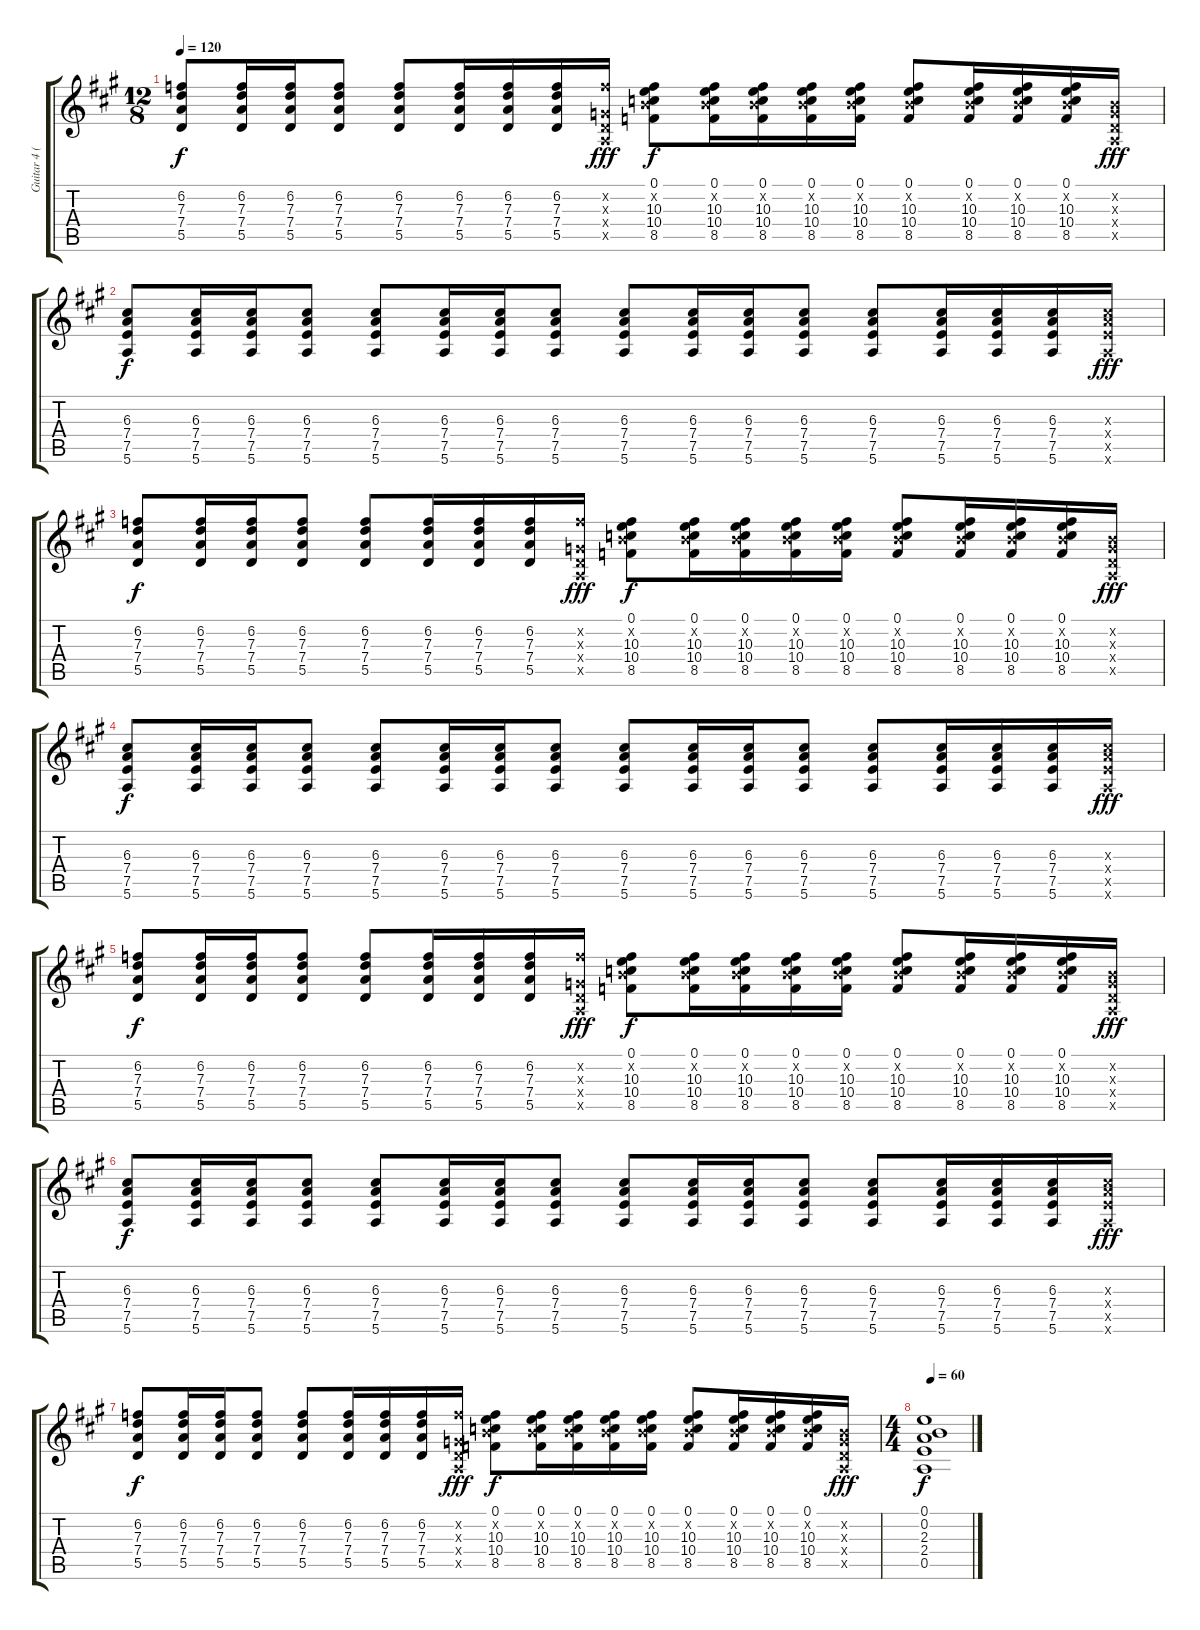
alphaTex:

\track ("Guitar 4 (dist.)" "Guitar 4 (") {instrument overdrivenguitar}
\staff {score tabs}
\tuning (E4 B3 G3 D3 A2 E2) {hide}
\ts (12 8)
\tempo 120
\clef g2
\ks a
(6.2 7.3 7.4 5.5).8{dy f} (6.2 7.3 7.4 5.5).16 (6.2 7.3 7.4 5.5).16 (6.2 7.3 7.4 5.5).8 (6.2 7.3 7.4 5.5).8 (6.2 7.3 7.4 5.5).16 (6.2 7.3 7.4 5.5).16 (6.2 7.3 7.4 5.5).16 (6.2{x} 0.3{x} 0.4{x} 0.5{x}).16{dy fff} (0.1 0.2{x} 10.3 10.4 8.5).8{dy f} (0.1 0.2{x} 10.3 10.4 8.5).16 (0.1 0.2{x} 10.3 10.4 8.5).16 (0.1 0.2{x} 10.3 10.4 8.5).16 (0.1 0.2{x} 10.3 10.4 8.5).16 (0.1 0.2{x} 10.3 10.4 8.5).8 (0.1 0.2{x} 10.3 10.4 8.5).16 (0.1 0.2{x} 10.3 10.4 8.5).16 (0.1 0.2{x} 10.3 10.4 8.5).16 (0.2{x} 0.3{x} 0.4{x} 0.5{x}).16{dy fff} |
(6.3 7.4 7.5 5.6).8{dy f} (6.3 7.4 7.5 5.6).16 (6.3 7.4 7.5 5.6).16 (6.3 7.4 7.5 5.6).8 (6.3 7.4 7.5 5.6).8 (6.3 7.4 7.5 5.6).16 (6.3 7.4 7.5 5.6).16 (6.3 7.4 7.5 5.6).8 (6.3 7.4 7.5 5.6).8 (6.3 7.4 7.5 5.6).16 (6.3 7.4 7.5 5.6).16 (6.3 7.4 7.5 5.6).8 (6.3 7.4 7.5 5.6).8 (6.3 7.4 7.5 5.6).16 (6.3 7.4 7.5 5.6).16 (6.3 7.4 7.5 5.6).16 (6.3{x} 7.4{x} 7.5{x} 5.6{x}).16{dy fff} |
(6.2 7.3 7.4 5.5).8{dy f} (6.2 7.3 7.4 5.5).16 (6.2 7.3 7.4 5.5).16 (6.2 7.3 7.4 5.5).8 (6.2 7.3 7.4 5.5).8 (6.2 7.3 7.4 5.5).16 (6.2 7.3 7.4 5.5).16 (6.2 7.3 7.4 5.5).16 (6.2{x} 0.3{x} 0.4{x} 0.5{x}).16{dy fff} (0.1 0.2{x} 10.3 10.4 8.5).8{dy f} (0.1 0.2{x} 10.3 10.4 8.5).16 (0.1 0.2{x} 10.3 10.4 8.5).16 (0.1 0.2{x} 10.3 10.4 8.5).16 (0.1 0.2{x} 10.3 10.4 8.5).16 (0.1 0.2{x} 10.3 10.4 8.5).8 (0.1 0.2{x} 10.3 10.4 8.5).16 (0.1 0.2{x} 10.3 10.4 8.5).16 (0.1 0.2{x} 10.3 10.4 8.5).16 (0.2{x} 0.3{x} 0.4{x} 0.5{x}).16{dy fff} |
(6.3 7.4 7.5 5.6).8{dy f} (6.3 7.4 7.5 5.6).16 (6.3 7.4 7.5 5.6).16 (6.3 7.4 7.5 5.6).8 (6.3 7.4 7.5 5.6).8 (6.3 7.4 7.5 5.6).16 (6.3 7.4 7.5 5.6).16 (6.3 7.4 7.5 5.6).8 (6.3 7.4 7.5 5.6).8 (6.3 7.4 7.5 5.6).16 (6.3 7.4 7.5 5.6).16 (6.3 7.4 7.5 5.6).8 (6.3 7.4 7.5 5.6).8 (6.3 7.4 7.5 5.6).16 (6.3 7.4 7.5 5.6).16 (6.3 7.4 7.5 5.6).16 (6.3{x} 7.4{x} 7.5{x} 5.6{x}).16{dy fff} |
(6.2 7.3 7.4 5.5).8{dy f} (6.2 7.3 7.4 5.5).16 (6.2 7.3 7.4 5.5).16 (6.2 7.3 7.4 5.5).8 (6.2 7.3 7.4 5.5).8 (6.2 7.3 7.4 5.5).16 (6.2 7.3 7.4 5.5).16 (6.2 7.3 7.4 5.5).16 (6.2{x} 0.3{x} 0.4{x} 0.5{x}).16{dy fff} (0.1 0.2{x} 10.3 10.4 8.5).8{dy f} (0.1 0.2{x} 10.3 10.4 8.5).16 (0.1 0.2{x} 10.3 10.4 8.5).16 (0.1 0.2{x} 10.3 10.4 8.5).16 (0.1 0.2{x} 10.3 10.4 8.5).16 (0.1 0.2{x} 10.3 10.4 8.5).8 (0.1 0.2{x} 10.3 10.4 8.5).16 (0.1 0.2{x} 10.3 10.4 8.5).16 (0.1 0.2{x} 10.3 10.4 8.5).16 (0.2{x} 0.3{x} 0.4{x} 0.5{x}).16{dy fff} |
(6.3 7.4 7.5 5.6).8{dy f} (6.3 7.4 7.5 5.6).16 (6.3 7.4 7.5 5.6).16 (6.3 7.4 7.5 5.6).8 (6.3 7.4 7.5 5.6).8 (6.3 7.4 7.5 5.6).16 (6.3 7.4 7.5 5.6).16 (6.3 7.4 7.5 5.6).8 (6.3 7.4 7.5 5.6).8 (6.3 7.4 7.5 5.6).16 (6.3 7.4 7.5 5.6).16 (6.3 7.4 7.5 5.6).8 (6.3 7.4 7.5 5.6).8 (6.3 7.4 7.5 5.6).16 (6.3 7.4 7.5 5.6).16 (6.3 7.4 7.5 5.6).16 (6.3{x} 7.4{x} 7.5{x} 5.6{x}).16{dy fff} |
(6.2 7.3 7.4 5.5).8{dy f} (6.2 7.3 7.4 5.5).16 (6.2 7.3 7.4 5.5).16 (6.2 7.3 7.4 5.5).8 (6.2 7.3 7.4 5.5).8 (6.2 7.3 7.4 5.5).16 (6.2 7.3 7.4 5.5).16 (6.2 7.3 7.4 5.5).16 (6.2{x} 0.3{x} 0.4{x} 0.5{x}).16{dy fff} (0.1 0.2{x} 10.3 10.4 8.5).8{dy f} (0.1 0.2{x} 10.3 10.4 8.5).16 (0.1 0.2{x} 10.3 10.4 8.5).16 (0.1 0.2{x} 10.3 10.4 8.5).16 (0.1 0.2{x} 10.3 10.4 8.5).16 (0.1 0.2{x} 10.3 10.4 8.5).8 (0.1 0.2{x} 10.3 10.4 8.5).16 (0.1 0.2{x} 10.3 10.4 8.5).16 (0.1 0.2{x} 10.3 10.4 8.5).16 (0.2{x} 0.3{x} 0.4{x} 0.5{x}).16{dy fff} |
\ts (4 4)
\tempo 60
(0.1 0.2 2.3 2.4 0.5).1{dy f volume 11 instrument overdrivenguitar}
